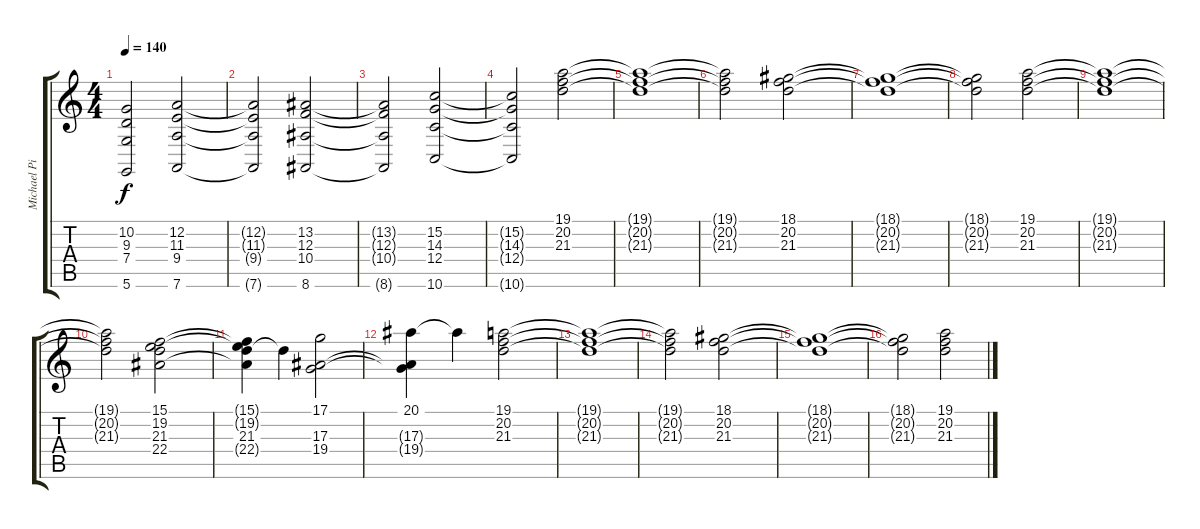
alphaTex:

\track ("Michael Pinella" "Michael Pi") {instrument stringensemble1}
\staff {score tabs}
\tuning (D4 A3 F3 C3 G2 D2) {hide}
\ts (4 4)
\tempo 140
\clef g2
\ks c
(10.2{t} 9.3{t} 7.4{t} 5.6{t}).2{dy f} (12.2 11.3 9.4 7.6).2 |
(12.2{t} 11.3{t} 9.4{t} 7.6{t}).2 (13.2 12.3 10.4 8.6).2 |
(13.2{t} 12.3{t} 10.4{t} 8.6{t}).2 (15.2 14.3 12.4 10.6).2 |
(15.2{t} 14.3{t} 12.4{t} 10.6{t}).2 (19.1 20.2 21.3).2{volume 10 instrument drawbarorgan} |
(19.1{t} 20.2{t} 21.3{t}).1 |
(19.1{t} 20.2{t} 21.3{t}).2 (18.1 20.2 21.3).2 |
(18.1{t} 20.2{t} 21.3{t}).1 |
(18.1{t} 20.2{t} 21.3{t}).2 (19.1 20.2 21.3).2 |
(19.1{t} 20.2{t} 21.3{t}).1 |
(19.1{t} 20.2{t} 21.3{t}).2 (15.1 19.2 21.3 22.4).2 |
(15.1{t} 19.2{t} 21.3 22.4{t}).4 21.3{t}.4 (17.1 17.3 19.4).2 |
(20.1 17.3{t} 19.4{t}).4 20.1{t}.4 (19.1 20.2 21.3).2{volume 10 instrument drawbarorgan} |
(19.1{t} 20.2{t} 21.3{t}).1 |
(19.1{t} 20.2{t} 21.3{t}).2 (18.1 20.2 21.3).2 |
(18.1{t} 20.2{t} 21.3{t}).1 |
(18.1{t} 20.2{t} 21.3{t}).2 (19.1 20.2 21.3).2
